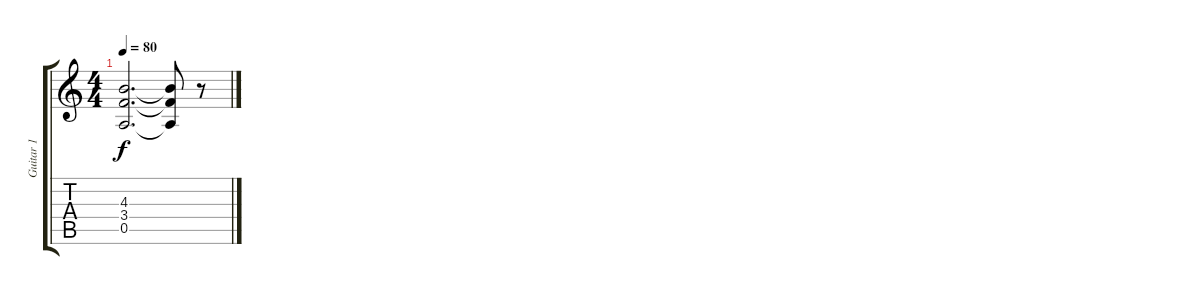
\track ("Guitar 1" "Guitar 1") {instrument acousticguitarsteel}
\staff {score tabs}
\tuning (E4 B3 G3 D3 A2 E2) {hide}
\ts (4 4)
\tempo 80
\clef g2
\ks c
(4.3{t} 3.4{t} 0.5{t}).2{d dy f} (4.3{t} 3.4{t} 0.5{t}).8 r.8
